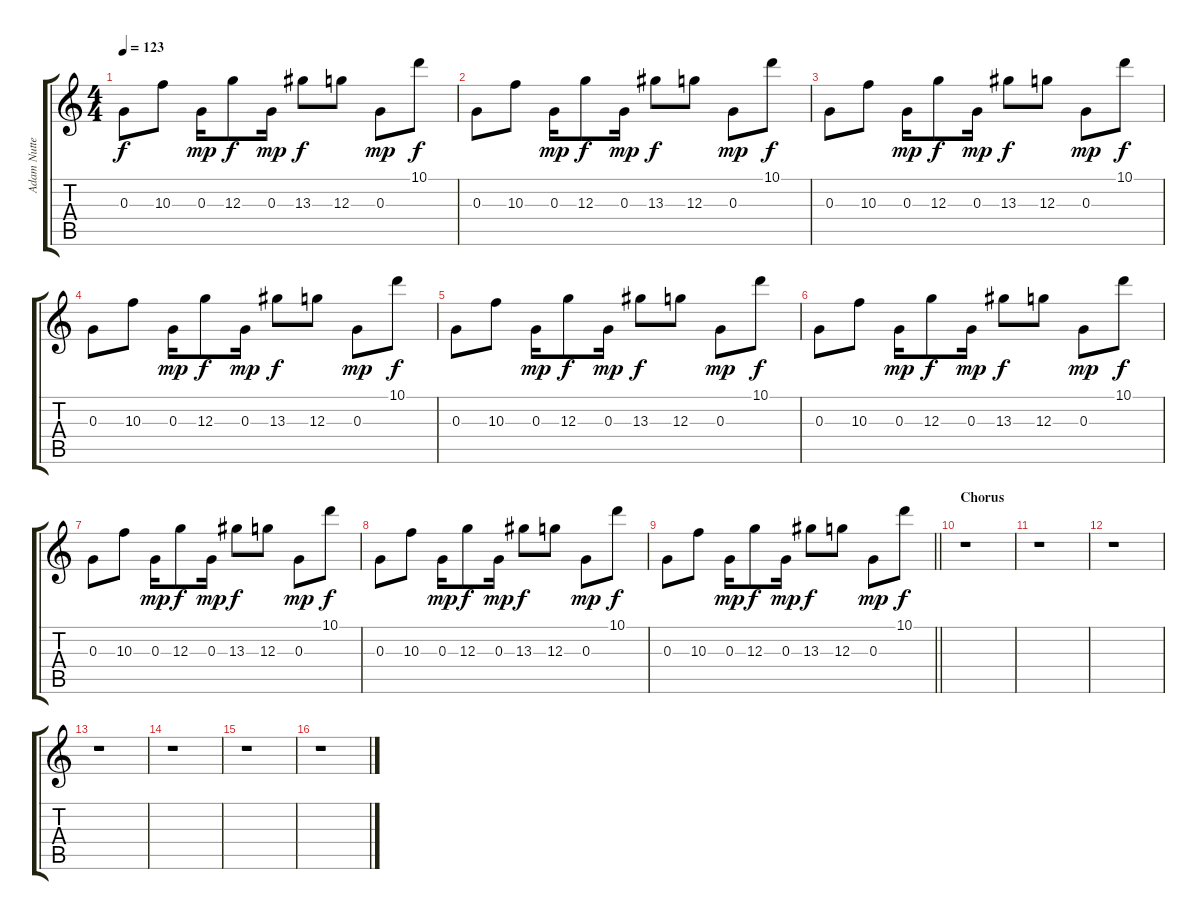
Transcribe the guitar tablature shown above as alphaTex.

\track ("Adam Nutter (Delay #1)" "Adam Nutte") {instrument electricguitarclean}
\staff {score tabs}
\tuning (E4 B3 G3 D3 A2 D2) {hide}
\ts (4 4)
\tempo 123
\clef g2
\ks c
0.3.8{dy f} 10.3.8 0.3.16{dy mp} 12.3.8{dy f} 0.3.16{dy mp} 13.3.8{dy f} 12.3.8 0.3.8{dy mp} 10.1.8{dy f} |
0.3.8 10.3.8 0.3.16{dy mp} 12.3.8{dy f} 0.3.16{dy mp} 13.3.8{dy f} 12.3.8 0.3.8{dy mp} 10.1.8{dy f} |
0.3.8 10.3.8 0.3.16{dy mp} 12.3.8{dy f} 0.3.16{dy mp} 13.3.8{dy f} 12.3.8 0.3.8{dy mp} 10.1.8{dy f} |
0.3.8 10.3.8 0.3.16{dy mp} 12.3.8{dy f} 0.3.16{dy mp} 13.3.8{dy f} 12.3.8 0.3.8{dy mp} 10.1.8{dy f} |
0.3.8 10.3.8 0.3.16{dy mp} 12.3.8{dy f} 0.3.16{dy mp} 13.3.8{dy f} 12.3.8 0.3.8{dy mp} 10.1.8{dy f} |
0.3.8 10.3.8 0.3.16{dy mp} 12.3.8{dy f} 0.3.16{dy mp} 13.3.8{dy f} 12.3.8 0.3.8{dy mp} 10.1.8{dy f} |
0.3.8 10.3.8 0.3.16{dy mp} 12.3.8{dy f} 0.3.16{dy mp} 13.3.8{dy f} 12.3.8 0.3.8{dy mp} 10.1.8{dy f} |
0.3.8 10.3.8 0.3.16{dy mp} 12.3.8{dy f} 0.3.16{dy mp} 13.3.8{dy f} 12.3.8 0.3.8{dy mp} 10.1.8{dy f} |
\barLineRight lightlight
0.3.8 10.3.8 0.3.16{dy mp} 12.3.8{dy f} 0.3.16{dy mp} 13.3.8{dy f} 12.3.8 0.3.8{dy mp} 10.1.8{dy f} |
\section ("" "Chorus")
r.1 |
r.1 |
r.1 |
r.1 |
r.1 |
r.1 |
r.1
